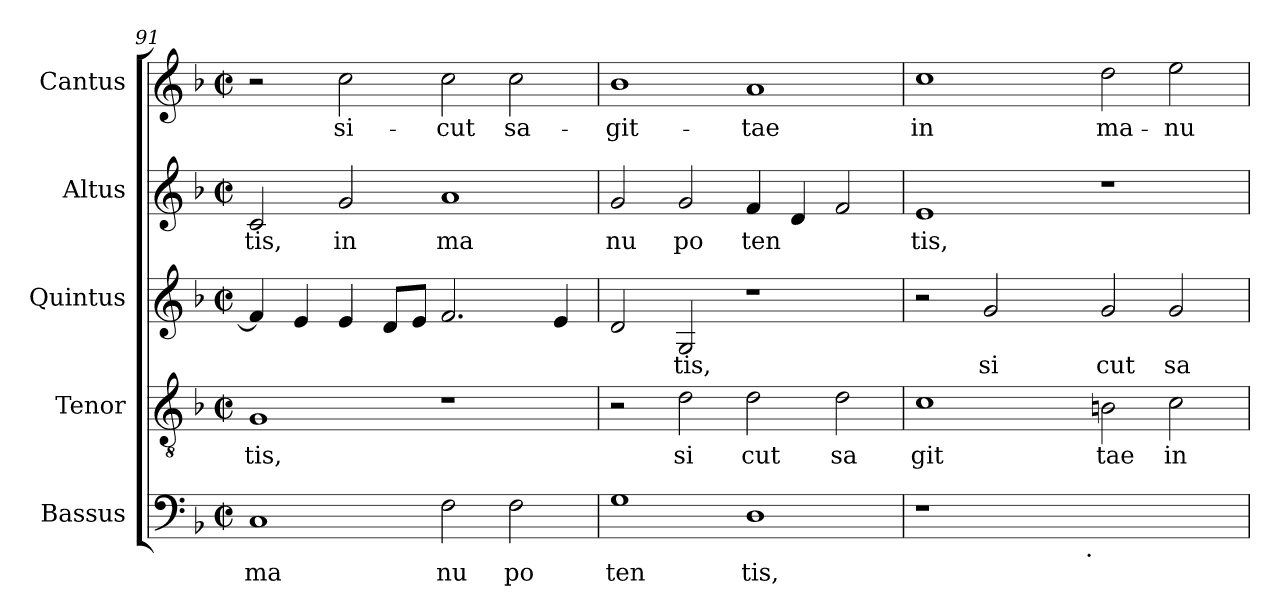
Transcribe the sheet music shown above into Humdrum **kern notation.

**kern	**text	**kern	**text	**kern	**text	**kern	**text	**kern	**text
*part5	*part5	*part4	*part4	*part3	*part3	*part2	*part2	*part1	*part1
*staff5	*staff5	*staff4	*staff4	*staff3	*staff3	*staff2	*staff2	*staff1	*staff1
*I"Bassus	*	*I"Tenor	*	*I"Quintus	*	*I"Altus	*	*I"Cantus	*
*clefF4	*	*clefGv2	*	*clefG2	*	*clefG2	*	*clefG2	*
*k[b-]	*	*k[b-]	*	*k[b-]	*	*k[b-]	*	*k[b-]	*
*F:	*	*F:	*	*F:	*	*F:	*	*F:	*
*M2/2	*	*M2/2	*	*M2/2	*	*M2/2	*	*M2/2	*
*met(c|)	*	*met(c|)	*	*met(c|)	*	*met(c|)	*	*met(c|)	*
=91	=91	=91	=91	=91	=91	=91	=91	=91	=91
!	!LO:LY:b:cj	!	!LO:LY:b:cj	!	!LO:LY:b:cj	!	!LO:LY:b:cj	!	!
1C	ma	1G	tis,	4f/]	.	2c/	tis,	2r	.
!	!	!	!	!	!LO:LY:b:cj	!	!	!	!
.	.	.	.	4e/	.	.	.	.	.
!	!	!	!	!	!LO:LY:b:cj	!	!LO:LY:b:cj	!	!LO:LY:b:cj
.	.	.	.	4e/	.	2g/	in	2cc\	si-
!	!	!	!	!	!LO:LY:b:cj	!	!	!	!
.	.	.	.	8d/L	.	.	.	.	.
!	!	!	!	!	!LO:LY:b:cj	!	!	!	!
.	.	.	.	8e/J	.	.	.	.	.
!	!LO:LY:b:cj	!	!	!	!LO:LY:b:cj	!	!LO:LY:b:cj	!	!LO:LY:b:cj
2F\	nu	1r	.	2.f/	.	1a	ma	2cc\	-cut
!	!LO:LY:b:cj	!	!	!	!	!	!	!	!LO:LY:b:cj
2F\	po	.	.	.	.	.	.	2cc\	sa-
!	!	!	!	!	!LO:LY:b:cj	!	!	!	!
.	.	.	.	4e/	.	.	.	.	.
=92	=92	=92	=92	=92	=92	=92	=92	=92	=92
!	!LO:LY:b:cj	!	!	!	!LO:LY:b:cj	!	!LO:LY:b:cj	!	!LO:LY:b:cj
1G	ten	2r	.	2d/	.	2g/	nu	1b-	-git-
!	!	!	!LO:LY:b:cj	!	!LO:LY:b:cj	!	!LO:LY:b:cj	!	!
.	.	2d\	si	2G/	tis,	2g/	po	.	.
!	!LO:LY:b:cj	!	!LO:LY:b:cj	!	!	!	!LO:LY:b:cj	!	!LO:LY:b:cj
1D	tis,	2d\	cut	1r	.	4f/	ten	1a	-tae
!	!	!	!	!	!	!	!LO:LY:b:cj	!	!
.	.	.	.	.	.	4d/	.	.	.
!	!	!	!LO:LY:b:cj	!	!	!	!LO:LY:b:cj	!	!
.	.	2d\	sa	.	.	2f/	.	.	.
=93	=93	=93	=93	=93	=93	=93	=93	=93	=93
!	!	!	!LO:LY:b:cj	!	!	!	!LO:LY:b:cj	!	!LO:LY:b:cj
*^	*	*	*	*	*	*	*	*	*
1r	2ryy	.	1c	git	2r	.	1e	tis,	1cc	in
!	!	!	!	!	!	!LO:LY:b:cj	!	!	!	!
.	4ryy	.	.	.	2g/	si	.	.	.	.
.	8ryy	.	.	.	.	.	.	.	.	.
.	16ryy	.	.	.	.	.	.	.	.	.
.	64ryy	.	.	.	.	.	.	.	.	.
!	!LO:TX:b:t=.	!	!	!	!	!	!	!	!	!
.	1ryy	.	.	.	.	.	.	.	.	.
!	!	!	!	!LO:LY:b:cj	!	!LO:LY:b:cj	!	!	!	!LO:LY:b:cj
1ryy	.	.	2Bn\	tae	2g/	cut	1r	.	2dd\	ma-
!	!	!	!	!LO:LY:b:cj	!	!LO:LY:b:cj	!	!	!	!LO:LY:b:cj
.	.	.	2c\	in	2g/	sa	.	.	2ee\	-nu
.	32.ryy	.	.	.	.	.	.	.	.	.
*v	*v	*	*	*	*	*	*	*	*	*
=	=	=	=	=	=	=	=	=	=
*-	*-	*-	*-	*-	*-	*-	*-	*-	*-
